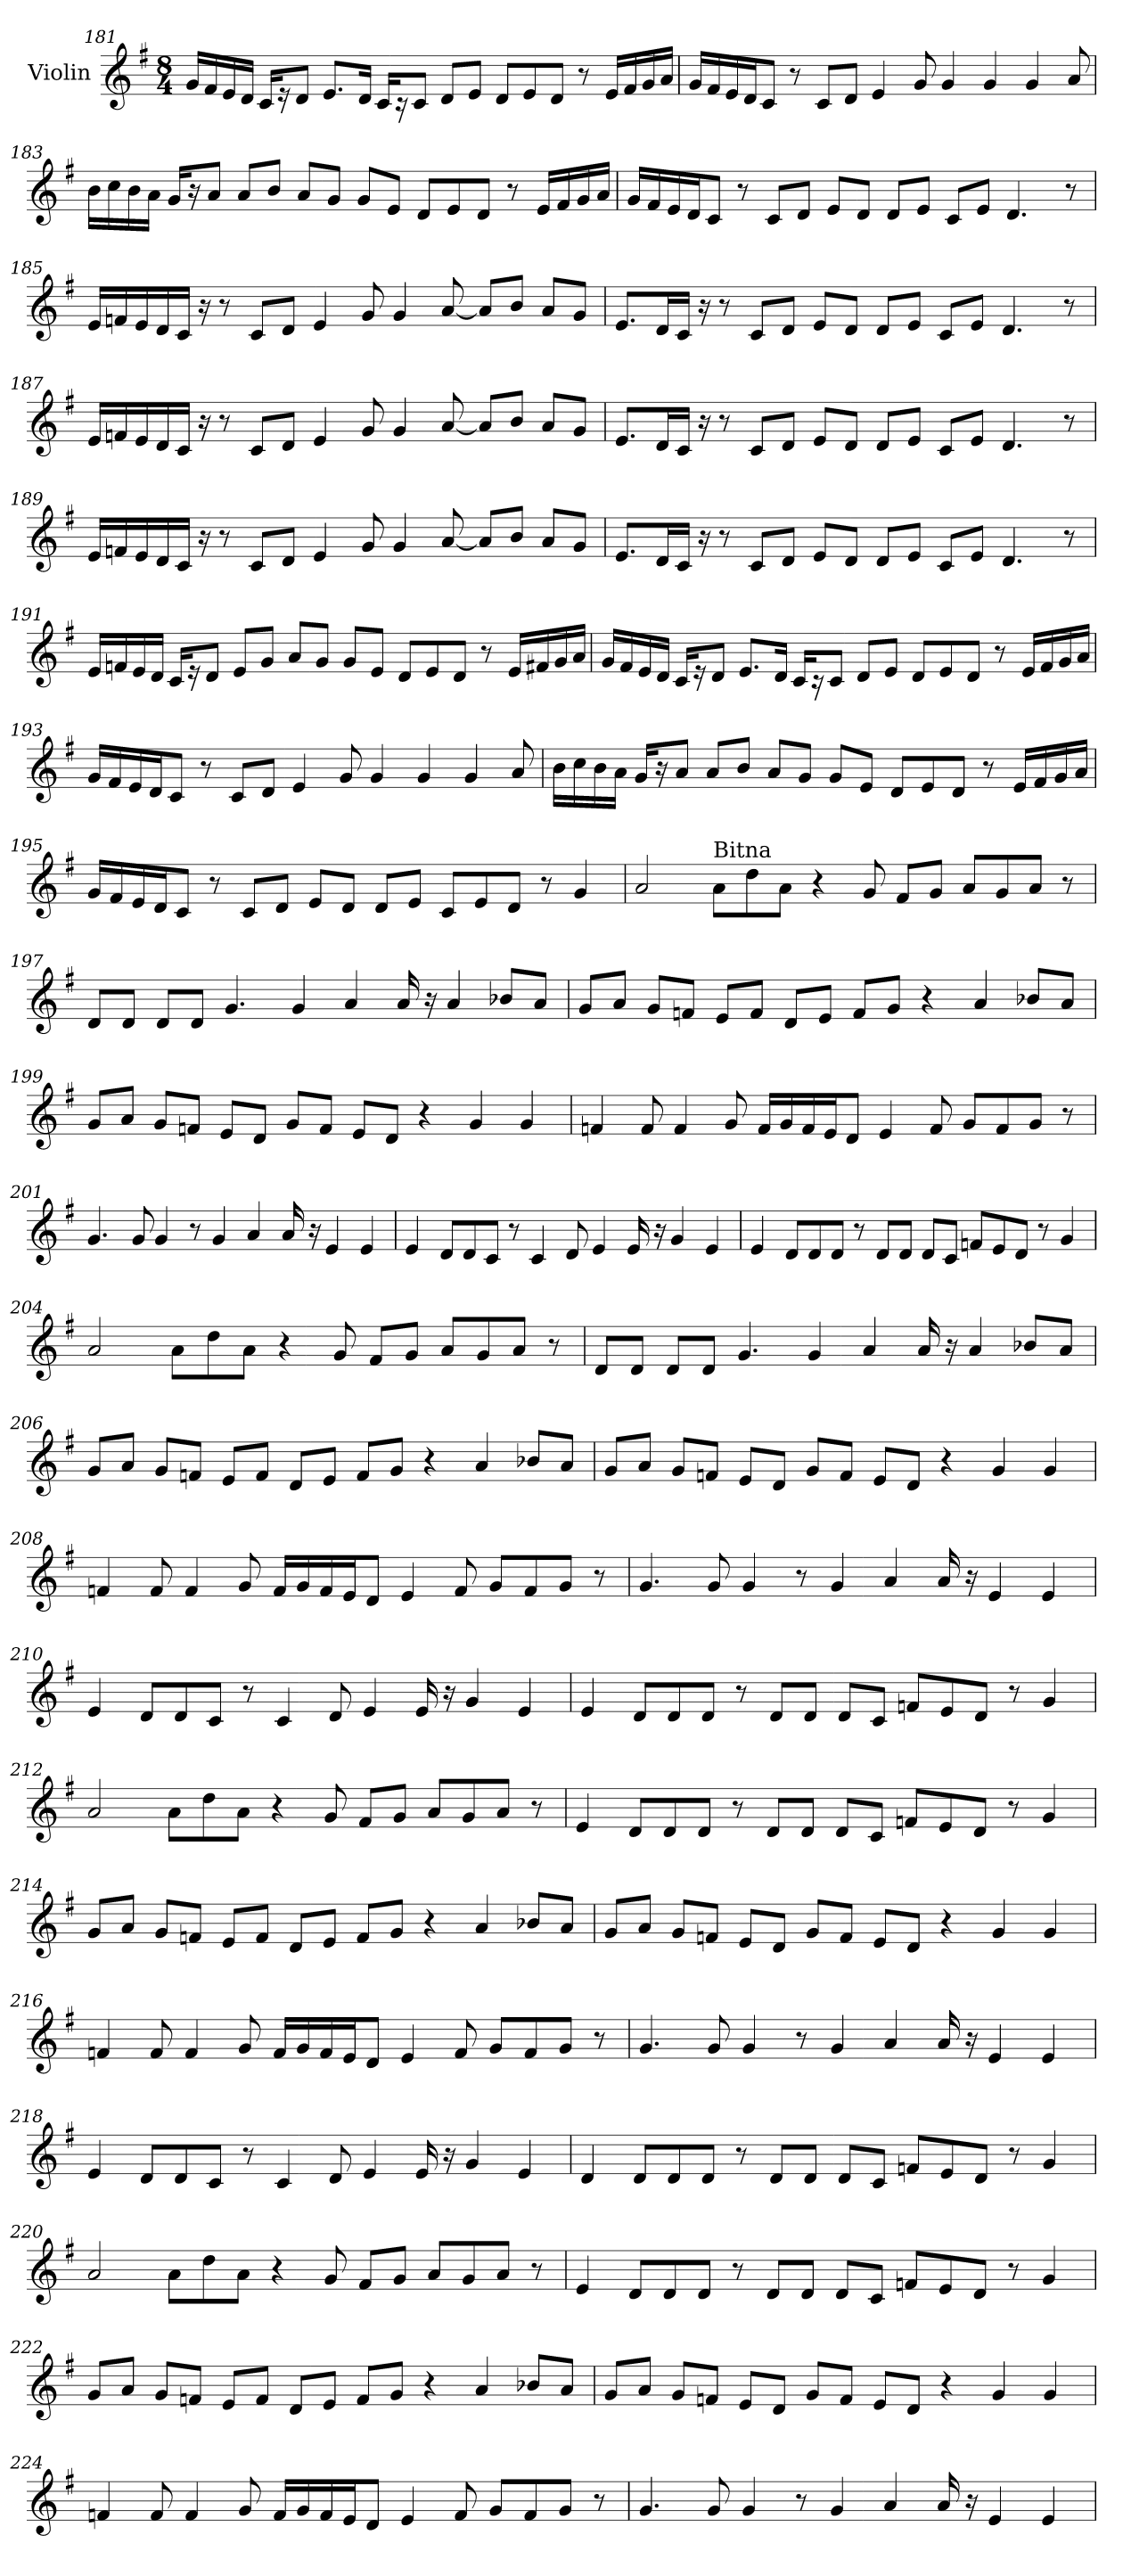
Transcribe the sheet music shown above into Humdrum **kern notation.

**kern
*part1
*staff1
*I"Violin
!!LO:LB:g=z
*clefG2
*k[f#]
*G:
*M8/4
=181
16g/LL
16f#/
16e/
16d/JJ
16c/KL
16r
8d/J
8.e/L
16d/Jk
16c/KL
16r
8c/J
8d/L
8e/J
8d/L
8e/
8d/J
8r
16e/LL
16f#/
16g/
16a/JJ
=182
16g/LL
16f#/
16e/
16d/J
8c/J
8r
8c/L
8d/J
4e/
8g/
4g/
4g/
4g/
8a/
!!LO:LB:g=z
=183
16b\LL
16cc\
16b\
16a\JJ
16g/KL
16r
8a/J
8a/L
8b/J
8a/L
8g/J
8g/L
8e/J
8d/L
8e/
8d/J
8r
16e/LL
16f#/
16g/
16a/JJ
=184
16g/LL
16f#/
16e/
16d/J
8c/J
8r
8c/L
8d/J
8e/L
8d/J
8d/L
8e/J
8c/L
8e/J
4.d/
8r
!!LO:PB:g=z
=185
16e/LL
16fn/
16e/
16d/
16c/JJ
16r
8r
8c/L
8d/J
4e/
8g/
4g/
[8a/
8a/L]
8b/J
8a/L
8g/J
=186
8.e/L
16d/L
16c/JJ
16r
8r
8c/L
8d/J
8e/L
8d/J
8d/L
8e/J
8c/L
8e/J
4.d/
8r
!!LO:LB:g=z
=187
16e/LL
16fn/
16e/
16d/
16c/JJ
16r
8r
8c/L
8d/J
4e/
8g/
4g/
[8a/
8a/L]
8b/J
8a/L
8g/J
=188
8.e/L
16d/L
16c/JJ
16r
8r
8c/L
8d/J
8e/L
8d/J
8d/L
8e/J
8c/L
8e/J
4.d/
8r
!!LO:LB:g=z
=189
16e/LL
16fn/
16e/
16d/
16c/JJ
16r
8r
8c/L
8d/J
4e/
8g/
4g/
[8a/
8a/L]
8b/J
8a/L
8g/J
=190
8.e/L
16d/L
16c/JJ
16r
8r
8c/L
8d/J
8e/L
8d/J
8d/L
8e/J
8c/L
8e/J
4.d/
8r
!!LO:LB:g=z
=191
16e/LL
16fn/
16e/
16d/JJ
16c/KL
16r
8d/J
8e/L
8g/J
8a/L
8g/J
8g/L
8e/J
8d/L
8e/
8d/J
8r
16e/LL
16f#X/
16g/
16a/JJ
!!LO:LB:g=z
=192
16g/LL
16f#/
16e/
16d/JJ
16c/KL
16r
8d/J
8.e/L
16d/Jk
16c/KL
16r
8c/J
8d/L
8e/J
8d/L
8e/
8d/J
8r
16e/LL
16f#/
16g/
16a/JJ
=193
16g/LL
16f#/
16e/
16d/J
8c/J
8r
8c/L
8d/J
4e/
8g/
4g/
4g/
4g/
8a/
!!LO:LB:g=z
=194
16b\LL
16cc\
16b\
16a\JJ
16g/KL
16r
8a/J
8a/L
8b/J
8a/L
8g/J
8g/L
8e/J
8d/L
8e/
8d/J
8r
16e/LL
16f#/
16g/
16a/JJ
=195
16g/LL
16f#/
16e/
16d/J
8c/J
8r
8c/L
8d/J
8e/L
8d/J
8d/L
8e/J
8c/L
8e/
8d/J
8r
4g/
!!LO:LB:g=z
=196
2a/
!LO:TX:a:t=Bitna
8a\L
8dd\
8a\J
4r
8g/
8f#/L
8g/J
8a/L
8g/
8a/J
8r
=197
8d/L
8d/J
8d/L
8d/J
4.g/
4g/
4a/
16a/
16r
4a/
8b-X/L
8a/J
!!LO:LB:g=z
=198
8g/L
8a/J
8g/L
8fn/J
8e/L
8f/J
8d/L
8e/J
8f/L
8g/J
4r
4a/
8b-X/L
8a/J
=199
8g/L
8a/J
8g/L
8fn/J
8e/L
8d/J
8g/L
8f/J
8e/L
8d/J
4r
4g/
4g/
!!LO:PB:g=z
=200
4fn/
8f/
4f/
8g/
16f/LL
16g/
16f/
16e/J
8d/J
4e/
8f/
8g/L
8f/
8g/J
8r
=201
4.g/
8g/
4g/
8r
4g/
4a/
16a/
16r
4e/
4e/
!!LO:LB:g=z
=202
4e/
8d/L
8d/
8c/J
8r
4c/
8d/
4e/
16e/
16r
4g/
4e/
=203
4e/
8d/L
8d/
8d/J
8r
8d/L
8d/J
8d/L
8c/J
8fn/L
8e/
8d/J
8r
4g/
!!LO:LB:g=z
=204
2a/
8a\L
8dd\
8a\J
4r
8g/
8f#/L
8g/J
8a/L
8g/
8a/J
8r
=205
8d/L
8d/J
8d/L
8d/J
4.g/
4g/
4a/
16a/
16r
4a/
8b-X/L
8a/J
!!LO:LB:g=z
=206
8g/L
8a/J
8g/L
8fn/J
8e/L
8f/J
8d/L
8e/J
8f/L
8g/J
4r
4a/
8b-X/L
8a/J
=207
8g/L
8a/J
8g/L
8fn/J
8e/L
8d/J
8g/L
8f/J
8e/L
8d/J
4r
4g/
4g/
!!LO:LB:g=z
=208
4fn/
8f/
4f/
8g/
16f/LL
16g/
16f/
16e/J
8d/J
4e/
8f/
8g/L
8f/
8g/J
8r
=209
4.g/
8g/
4g/
8r
4g/
4a/
16a/
16r
4e/
4e/
!!LO:LB:g=z
=210
4e/
8d/L
8d/
8c/J
8r
4c/
8d/
4e/
16e/
16r
4g/
4e/
=211
4e/
8d/L
8d/
8d/J
8r
8d/L
8d/J
8d/L
8c/J
8fn/L
8e/
8d/J
8r
4g/
!!LO:LB:g=z
=212
2a/
8a\L
8dd\
8a\J
4r
8g/
8f#/L
8g/J
8a/L
8g/
8a/J
8r
=213
4e/
8d/L
8d/
8d/J
8r
8d/L
8d/J
8d/L
8c/J
8fn/L
8e/
8d/J
8r
4g/
!!LO:LB:g=z
=214
8g/L
8a/J
8g/L
8fn/J
8e/L
8f/J
8d/L
8e/J
8f/L
8g/J
4r
4a/
8b-X/L
8a/J
=215
8g/L
8a/J
8g/L
8fn/J
8e/L
8d/J
8g/L
8f/J
8e/L
8d/J
4r
4g/
4g/
!!LO:PB:g=z
=216
4fn/
8f/
4f/
8g/
16f/LL
16g/
16f/
16e/J
8d/J
4e/
8f/
8g/L
8f/
8g/J
8r
=217
4.g/
8g/
4g/
8r
4g/
4a/
16a/
16r
4e/
4e/
!!LO:LB:g=z
=218
4e/
8d/L
8d/
8c/J
8r
4c/
8d/
4e/
16e/
16r
4g/
4e/
=219
4d/
8d/L
8d/
8d/J
8r
8d/L
8d/J
8d/L
8c/J
8fn/L
8e/
8d/J
8r
4g/
!!LO:LB:g=z
=220
2a/
8a\L
8dd\
8a\J
4r
8g/
8f#/L
8g/J
8a/L
8g/
8a/J
8r
=221
4e/
8d/L
8d/
8d/J
8r
8d/L
8d/J
8d/L
8c/J
8fn/L
8e/
8d/J
8r
4g/
!!LO:LB:g=z
=222
8g/L
8a/J
8g/L
8fn/J
8e/L
8f/J
8d/L
8e/J
8f/L
8g/J
4r
4a/
8b-X/L
8a/J
=223
8g/L
8a/J
8g/L
8fn/J
8e/L
8d/J
8g/L
8f/J
8e/L
8d/J
4r
4g/
4g/
!!LO:LB:g=z
=224
4fn/
8f/
4f/
8g/
16f/LL
16g/
16f/
16e/J
8d/J
4e/
8f/
8g/L
8f/
8g/J
8r
=225
4.g/
8g/
4g/
8r
4g/
4a/
16a/
16r
4e/
4e/
=
*-
